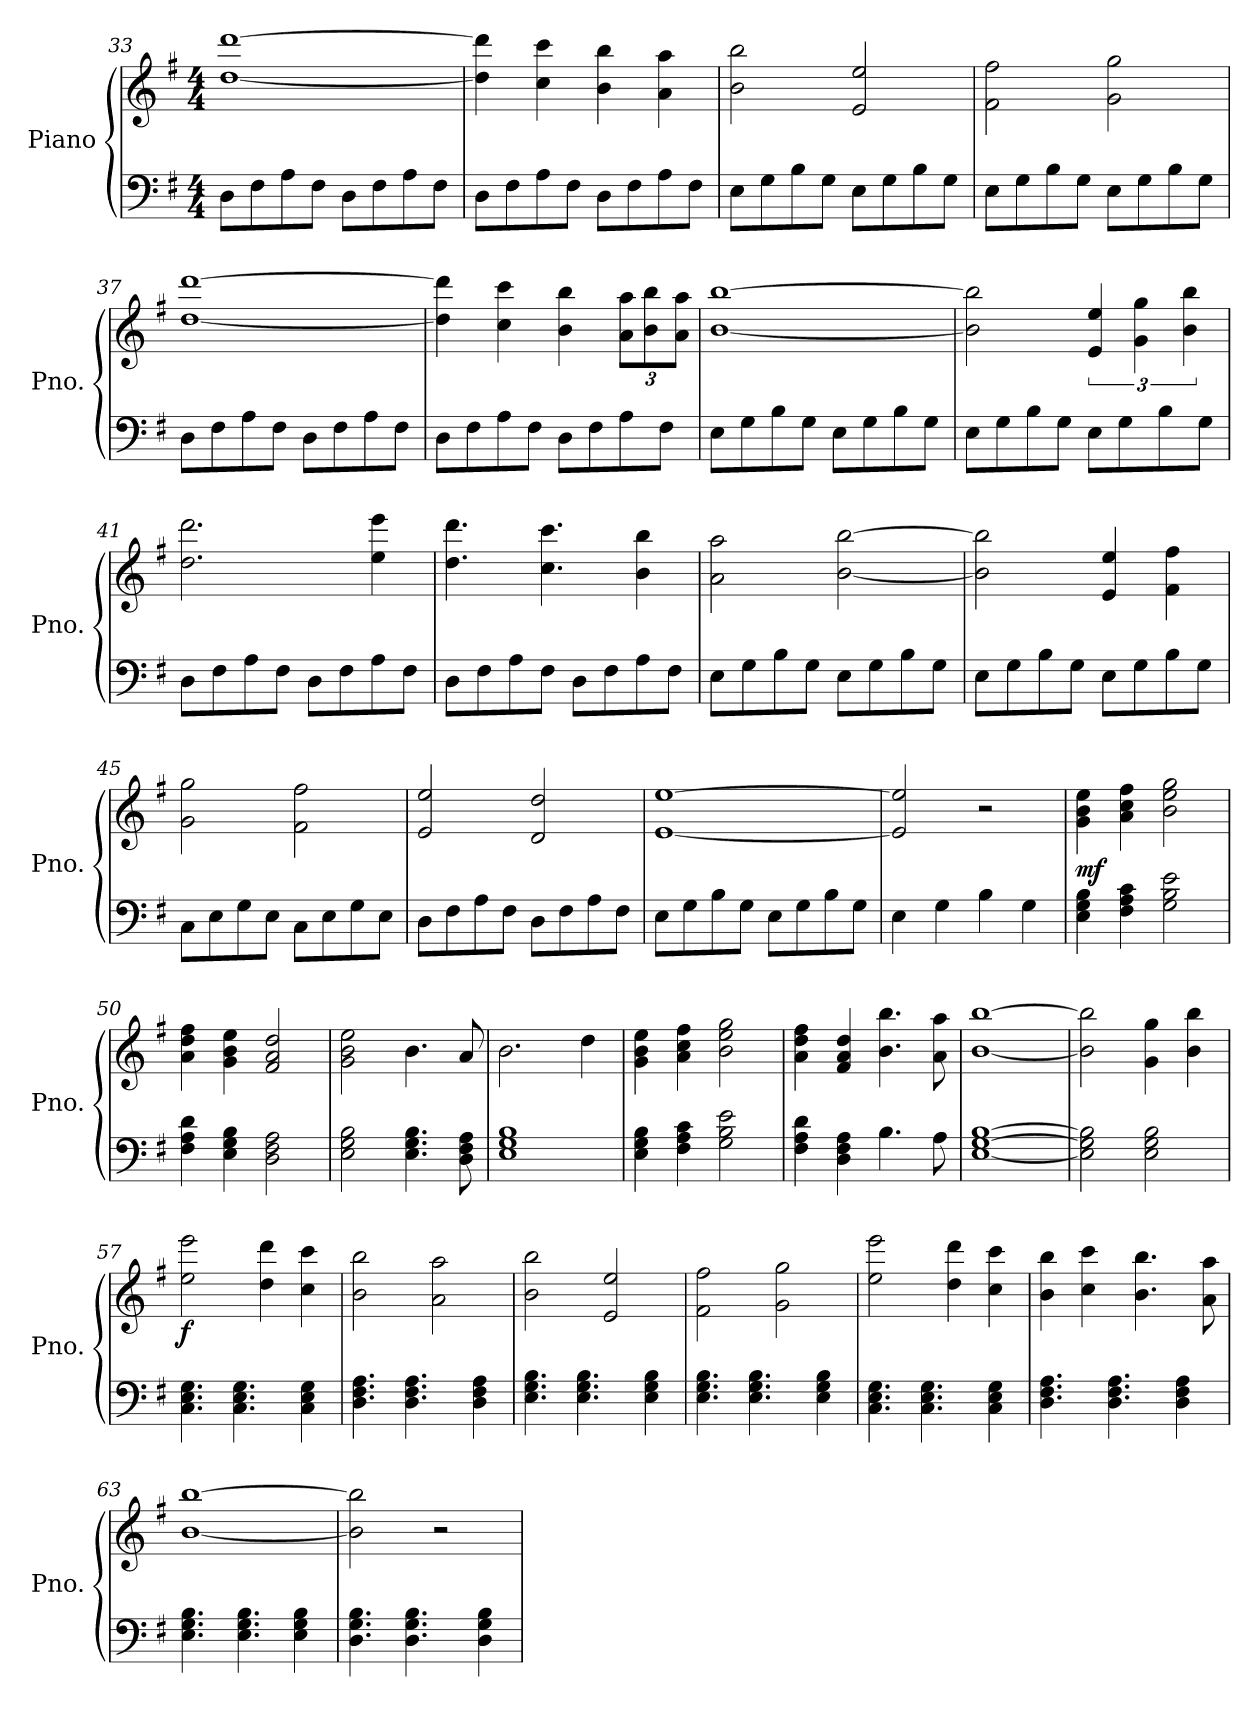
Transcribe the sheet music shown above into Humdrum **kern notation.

**kern	**kern	**dynam
*part1	*part1	*part1
*staff2	*staff1	*staff1/2
*I"Piano	*	*
*I'Pno.	*	*
*clefF4	*clefG2	*
*k[f#]	*k[f#]	*
*M4/4	*M4/4	*
=33	=33	=33
8D\L	[1dd [1ddd	.
8F#\	.	.
8A\	.	.
8F#\J	.	.
8D\L	.	.
8F#\	.	.
8A\	.	.
8F#\J	.	.
=34	=34	=34
8D\L	4dd\] 4ddd\]	.
8F#\	.	.
8A\	4cc\ 4ccc\	.
8F#\J	.	.
8D\L	4b\ 4bb\	.
8F#\	.	.
8A\	4a\ 4aa\	.
8F#\J	.	.
=35	=35	=35
8E\L	2b\ 2bb\	.
8G\	.	.
8B\	.	.
8G\J	.	.
8E\L	2e/ 2ee/	.
8G\	.	.
8B\	.	.
8G\J	.	.
!!LO:PB:g=z
=36	=36	=36
8E\L	2f#\ 2ff#\	.
8G\	.	.
8B\	.	.
8G\J	.	.
8E\L	2g\ 2gg\	.
8G\	.	.
8B\	.	.
8G\J	.	.
=37	=37	=37
8D\L	[1dd [1ddd	.
8F#\	.	.
8A\	.	.
8F#\J	.	.
8D\L	.	.
8F#\	.	.
8A\	.	.
8F#\J	.	.
=38	=38	=38
8D\L	4dd\] 4ddd\]	.
8F#\	.	.
8A\	4cc\ 4ccc\	.
8F#\J	.	.
8D\L	4b\ 4bb\	.
8F#\	.	.
*	*Xbrackettup	*
8A\	12a\ 12aa\L	.
.	12b\ 12bb\	.
8F#\J	.	.
.	12a\ 12aa\J	.
=39	=39	=39
8E\L	[1b [1bb	.
8G\	.	.
8B\	.	.
8G\J	.	.
8E\L	.	.
8G\	.	.
8B\	.	.
8G\J	.	.
=40	=40	=40
8E\L	2b\] 2bb\]	.
8G\	.	.
8B\	.	.
8G\J	.	.
*	*brackettup	*
8E\L	6e/ 6ee/	.
8G\	.	.
.	6g\ 6gg\	.
8B\	.	.
.	6b\ 6bb\	.
8G\J	.	.
!!LO:LB:g=z
=41	=41	=41
8D\L	2.dd\ 2.ddd\	.
8F#\	.	.
8A\	.	.
8F#\J	.	.
8D\L	.	.
8F#\	.	.
8A\	4ee\ 4eee\	.
8F#\J	.	.
=42	=42	=42
8D\L	4.dd\ 4.ddd\	.
8F#\	.	.
8A\	.	.
8F#\J	4.cc\ 4.ccc\	.
8D\L	.	.
8F#\	.	.
8A\	4b\ 4bb\	.
8F#\J	.	.
=43	=43	=43
8E\L	2a\ 2aa\	.
8G\	.	.
8B\	.	.
8G\J	.	.
8E\L	[2b\ [2bb\	.
8G\	.	.
8B\	.	.
8G\J	.	.
=44	=44	=44
8E\L	2b\] 2bb\]	.
8G\	.	.
8B\	.	.
8G\J	.	.
8E\L	4e/ 4ee/	.
8G\	.	.
8B\	4f#\ 4ff#\	.
8G\J	.	.
=45	=45	=45
8C\L	2g\ 2gg\	.
8E\	.	.
8G\	.	.
8E\J	.	.
8C\L	2f#\ 2ff#\	.
8E\	.	.
8G\	.	.
8E\J	.	.
!!LO:LB:g=z
=46	=46	=46
8D\L	2e/ 2ee/	.
8F#\	.	.
8A\	.	.
8F#\J	.	.
8D\L	2d/ 2dd/	.
8F#\	.	.
8A\	.	.
8F#\J	.	.
=47	=47	=47
8E\L	[1e [1ee	.
8G\	.	.
8B\	.	.
8G\J	.	.
8E\L	.	.
8G\	.	.
8B\	.	.
8G\J	.	.
=48	=48	=48
4E\	2e/] 2ee/]	.
4G\	.	.
4B\	2r	.
4G\	.	.
=49	=49	=49
!	!	!LO:DY:b
4E\ 4G\ 4B\	4g\ 4b\ 4ee\	mf
4F#\ 4A\ 4c\	4a\ 4cc\ 4ff#\	.
2G\ 2B\ 2e\	2b\ 2ee\ 2gg\	.
=50	=50	=50
4F#\ 4A\ 4d\	4a\ 4dd\ 4ff#\	.
4E\ 4G\ 4B\	4g\ 4b\ 4ee\	.
2D\ 2F#\ 2A\	2f#/ 2a/ 2dd/	.
=51	=51	=51
2E\ 2G\ 2B\	2g\ 2b\ 2ee\	.
4.E\ 4.G\ 4.B\	4.b\	.
8D\ 8F#\ 8A\	8a/	.
=52	=52	=52
1E 1G 1B	2.b\	.
.	4dd\	.
=53	=53	=53
4E\ 4G\ 4B\	4g\ 4b\ 4ee\	.
4F#\ 4A\ 4c\	4a\ 4cc\ 4ff#\	.
2G\ 2B\ 2e\	2b\ 2ee\ 2gg\	.
=54	=54	=54
4F#\ 4A\ 4d\	4a\ 4dd\ 4ff#\	.
4D\ 4F#\ 4A\	4f#/ 4a/ 4dd/	.
4.B\	4.b\ 4.bb\	.
8A\	8a\ 8aa\	.
!!LO:LB:g=z
=55	=55	=55
[1E [1G [1B	[1b [1bb	.
=56	=56	=56
2E\] 2G\] 2B\]	2b\] 2bb\]	.
2E\ 2G\ 2B\	4g\ 4gg\	.
.	4b\ 4bb\	.
=57	=57	=57
!	!	!LO:DY:b
4.C\ 4.E\ 4.G\	2ee\ 2eee\	f
4.C\ 4.E\ 4.G\	.	.
.	4dd\ 4ddd\	.
4C\ 4E\ 4G\	4cc\ 4ccc\	.
=58	=58	=58
4.D\ 4.F#\ 4.A\	2b\ 2bb\	.
4.D\ 4.F#\ 4.A\	.	.
.	2a\ 2aa\	.
4D\ 4F#\ 4A\	.	.
=59	=59	=59
4.E\ 4.G\ 4.B\	2b\ 2bb\	.
4.E\ 4.G\ 4.B\	.	.
.	2e/ 2ee/	.
4E\ 4G\ 4B\	.	.
=60	=60	=60
4.E\ 4.G\ 4.B\	2f#\ 2ff#\	.
4.E\ 4.G\ 4.B\	.	.
.	2g\ 2gg\	.
4E\ 4G\ 4B\	.	.
=61	=61	=61
4.C\ 4.E\ 4.G\	2ee\ 2eee\	.
4.C\ 4.E\ 4.G\	.	.
.	4dd\ 4ddd\	.
4C\ 4E\ 4G\	4cc\ 4ccc\	.
=62	=62	=62
4.D\ 4.F#\ 4.A\	4b\ 4bb\	.
.	4cc\ 4ccc\	.
4.D\ 4.F#\ 4.A\	.	.
.	4.b\ 4.bb\	.
4D\ 4F#\ 4A\	.	.
.	8a\ 8aa\	.
=63	=63	=63
4.E\ 4.G\ 4.B\	[1b [1bb	.
4.E\ 4.G\ 4.B\	.	.
4E\ 4G\ 4B\	.	.
!!LO:LB:g=z
=64	=64	=64
4.D\ 4.G\ 4.B\	2b\] 2bb\]	.
4.D\ 4.G\ 4.B\	.	.
.	2r	.
4D\ 4G\ 4B\	.	.
=	=	=
*-	*-	*-
